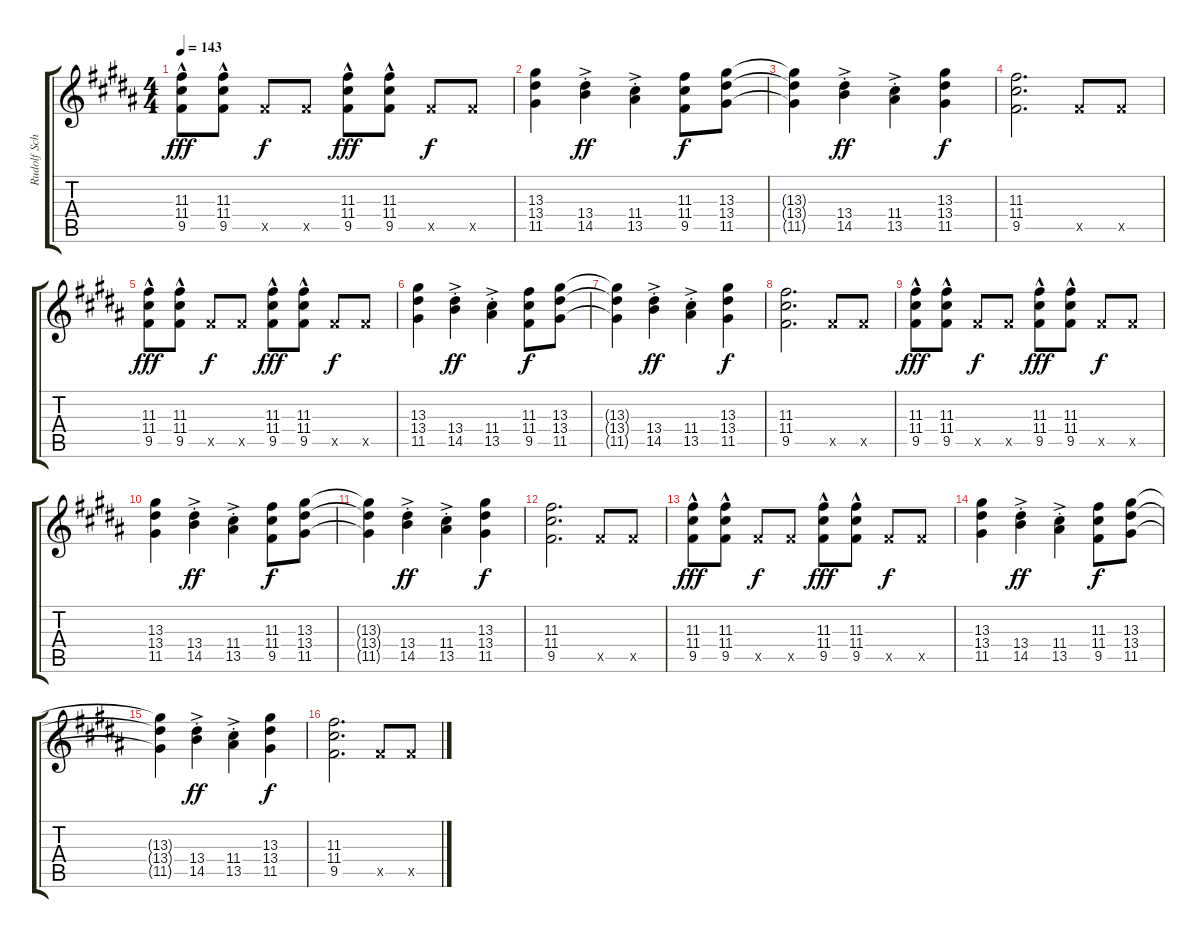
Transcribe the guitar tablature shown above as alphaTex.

\track ("Rudolf Schenker" "Rudolf Sch") {instrument distortionguitar}
\staff {score tabs}
\tuning (E4 B3 G3 D3 A2 E2) {hide}
\ts (4 4)
\tempo 143
\clef g2
\ks b
(11.3{hac} 11.4{hac} 9.5{hac}).8{dy fff} (11.3{hac} 11.4{hac} 9.5{hac}).8 9.5{x}.8{dy f} 9.5{x}.8 (11.3{hac} 11.4{hac} 9.5{hac}).8{dy fff} (11.3{hac} 11.4{hac} 9.5{hac}).8 9.5{x}.8{dy f} 9.5{x}.8 |
(13.3 13.4 11.5).4 (13.4{ac st} 14.5{ac st}).4{dy ff} (11.4{ac st} 13.5{ac st}).4 (11.3 11.4 9.5).8{dy f} (13.3 13.4 11.5).8 |
(13.3{t} 13.4{t} 11.5{t}).4 (13.4{ac st} 14.5{ac st}).4{dy ff} (11.4{ac st} 13.5{ac st}).4 (13.3 13.4 11.5).4{dy f} |
(11.3 11.4 9.5).2{d} 9.5{x}.8 9.5{x}.8 |
(11.3{hac} 11.4{hac} 9.5{hac}).8{dy fff} (11.3{hac} 11.4{hac} 9.5{hac}).8 9.5{x}.8{dy f} 9.5{x}.8 (11.3{hac} 11.4{hac} 9.5{hac}).8{dy fff} (11.3{hac} 11.4{hac} 9.5{hac}).8 9.5{x}.8{dy f} 9.5{x}.8 |
(13.3 13.4 11.5).4 (13.4{ac st} 14.5{ac st}).4{dy ff} (11.4{ac st} 13.5{ac st}).4 (11.3 11.4 9.5).8{dy f} (13.3 13.4 11.5).8 |
(13.3{t} 13.4{t} 11.5{t}).4 (13.4{ac st} 14.5{ac st}).4{dy ff} (11.4{ac st} 13.5{ac st}).4 (13.3 13.4 11.5).4{dy f} |
(11.3 11.4 9.5).2{d} 9.5{x}.8 9.5{x}.8 |
(11.3{hac} 11.4{hac} 9.5{hac}).8{dy fff} (11.3{hac} 11.4{hac} 9.5{hac}).8 9.5{x}.8{dy f} 9.5{x}.8 (11.3{hac} 11.4{hac} 9.5{hac}).8{dy fff} (11.3{hac} 11.4{hac} 9.5{hac}).8 9.5{x}.8{dy f} 9.5{x}.8 |
(13.3 13.4 11.5).4 (13.4{ac st} 14.5{ac st}).4{dy ff} (11.4{ac st} 13.5{ac st}).4 (11.3 11.4 9.5).8{dy f} (13.3 13.4 11.5).8 |
(13.3{t} 13.4{t} 11.5{t}).4 (13.4{ac st} 14.5{ac st}).4{dy ff} (11.4{ac st} 13.5{ac st}).4 (13.3 13.4 11.5).4{dy f} |
(11.3 11.4 9.5).2{d} 9.5{x}.8 9.5{x}.8 |
(11.3{hac} 11.4{hac} 9.5{hac}).8{dy fff} (11.3{hac} 11.4{hac} 9.5{hac}).8 9.5{x}.8{dy f} 9.5{x}.8 (11.3{hac} 11.4{hac} 9.5{hac}).8{dy fff} (11.3{hac} 11.4{hac} 9.5{hac}).8 9.5{x}.8{dy f} 9.5{x}.8 |
(13.3 13.4 11.5).4 (13.4{ac st} 14.5{ac st}).4{dy ff} (11.4{ac st} 13.5{ac st}).4 (11.3 11.4 9.5).8{dy f} (13.3 13.4 11.5).8 |
(13.3{t} 13.4{t} 11.5{t}).4 (13.4{ac st} 14.5{ac st}).4{dy ff} (11.4{ac st} 13.5{ac st}).4 (13.3 13.4 11.5).4{dy f} |
(11.3 11.4 9.5).2{d} 9.5{x}.8 9.5{x}.8
